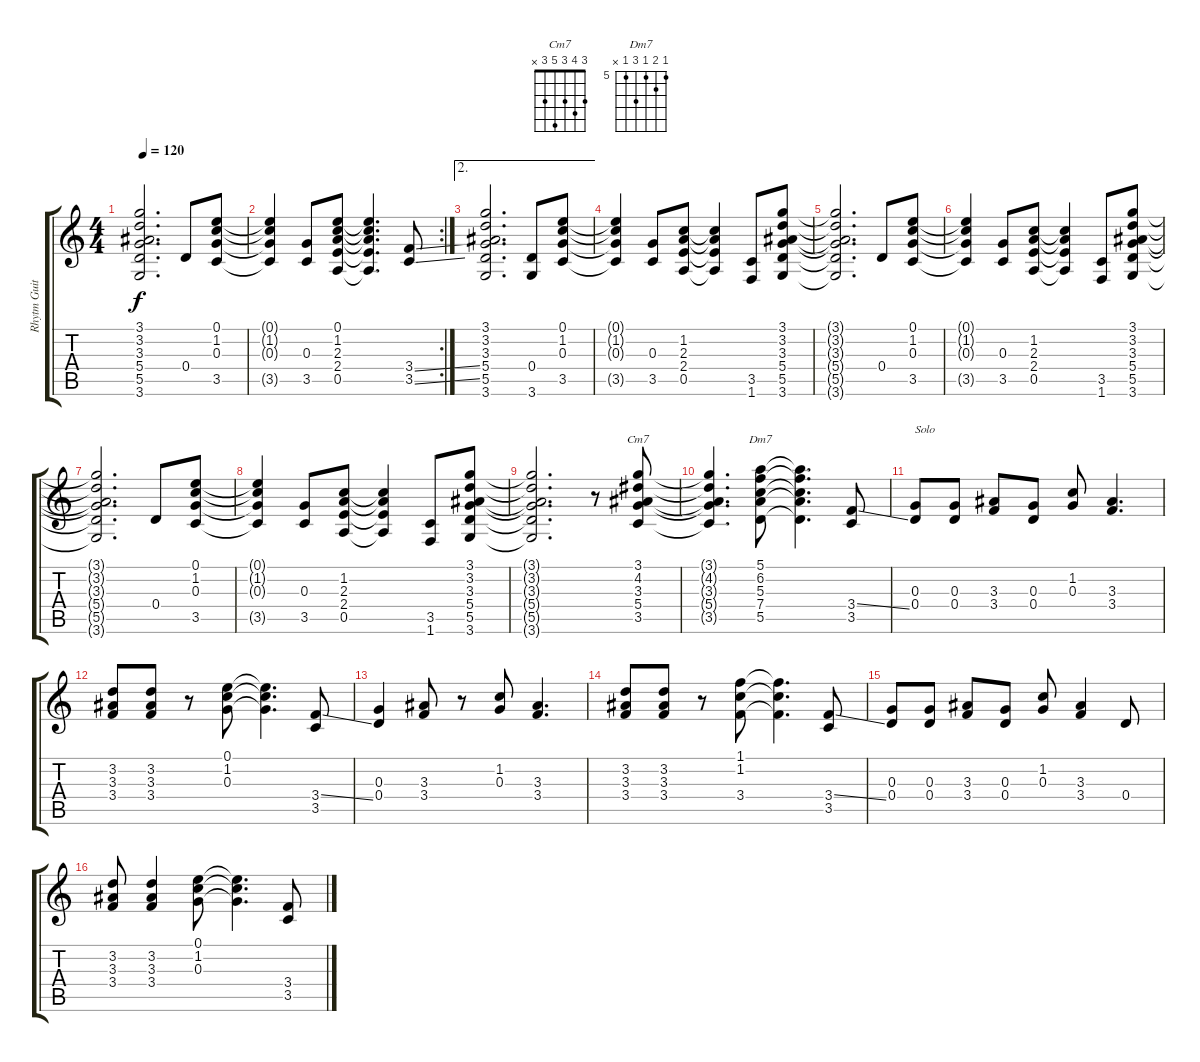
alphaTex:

\track ("Rhytm Guitar 2" "Rhytm Guit") {instrument overdrivenguitar}
\staff {score tabs}
\tuning (E4 B3 G3 D3 A2 E2) {hide}
\chord ("Cm7" 3 4 3 5 3 x)
\chord ("Dm7" 5 6 5 7 5 x) {firstfret 5}
\ts (4 4)
\tempo 120
\clef g2
\ks c
(3.1{t} 3.2{t} 3.3{t} 5.4{t} 5.5{t} 3.6{t}).2{d dy f} 0.4.8 (0.1 1.2 0.3 3.5).8 |
\rc 2
(0.1{t} 1.2{t} 0.3{t} 3.5{t}).4 (0.3 3.5).8 (0.1 1.2 2.3 2.4 0.5).8 (0.1{t} 1.2{t} 2.3{t} 2.4{t} 0.5{t}).4{d} (3.4{ss} 3.5{ss}).8 |
\ae 2
(3.1 3.2 3.3 5.4 5.5 3.6).2{d} (0.4 3.6).8 (0.1 1.2 0.3 3.5).8 |
(0.1{t} 1.2{t} 0.3{t} 3.5{t}).4 (0.3 3.5).8 (1.2 2.3 2.4 0.5).8 (1.2{t} 2.3{t} 2.4{t} 0.5{t}).4 (3.5 1.6).8 (3.1 3.2 3.3 5.4 5.5 3.6).8 |
(3.1{t} 3.2{t} 3.3{t} 5.4{t} 5.5{t} 3.6{t}).2{d} 0.4.8 (0.1 1.2 0.3 3.5).8 |
(0.1{t} 1.2{t} 0.3{t} 3.5{t}).4 (0.3 3.5).8 (1.2 2.3 2.4 0.5).8 (1.2{t} 2.3{t} 2.4{t} 0.5{t}).4 (3.5 1.6).8 (3.1 3.2 3.3 5.4 5.5 3.6).8 |
(3.1{t} 3.2{t} 3.3{t} 5.4{t} 5.5{t} 3.6{t}).2{d} 0.4.8 (0.1 1.2 0.3 3.5).8 |
(0.1{t} 1.2{t} 0.3{t} 3.5{t}).4 (0.3 3.5).8 (1.2 2.3 2.4 0.5).8 (1.2{t} 2.3{t} 2.4{t} 0.5{t}).4 (3.5 1.6).8 (3.1 3.2 3.3 5.4 5.5 3.6).8 |
(3.1{t} 3.2{t} 3.3{t} 5.4{t} 5.5{t} 3.6{t}).2{d} r.8 (3.1 4.2 3.3 5.4 3.5).8{ch "Cm7"} |
(3.1{t} 4.2{t} 3.3{t} 5.4{t} 3.5{t}).4{d} (5.1 6.2 5.3 7.4 5.5).8{ch "Dm7"} (5.1{t} 6.2{t} 5.3{t} 7.4{t} 5.5{t}).4{d} (3.4{ss} 3.5).8 |
(0.3 0.4).8{txt "Solo"} (0.3 0.4).8 (3.3 3.4).8 (0.3 0.4).8 (1.2 0.3).8 (3.3 3.4).4{d} |
(3.2 3.3 3.4).8 (3.2 3.3 3.4).8 r.8 (0.1 1.2 0.3).8 (0.1{t} 1.2{t} 0.3{t}).4{d} (3.4{ss} 3.5).8 |
(0.3 0.4).4 (3.3 3.4).8 r.8 (1.2 0.3).8 (3.3 3.4).4{d} |
(3.2 3.3 3.4).8 (3.2 3.3 3.4).8 r.8 (1.1 1.2 3.4).8 (1.1{t} 1.2{t} 3.4{t}).4{d} (3.4{ss} 3.5).8 |
(0.3 0.4).8 (0.3 0.4).8 (3.3 3.4).8 (0.3 0.4).8 (1.2 0.3).8 (3.3 3.4).4 0.4.8 |
(3.2 3.3 3.4).8 (3.2 3.3 3.4).4 (0.1 1.2 0.3).8 (0.1{t} 1.2{t} 0.3{t}).4{d} (3.4{ss} 3.5).8
